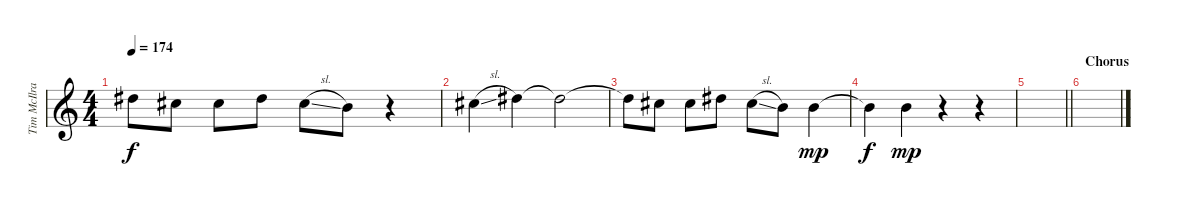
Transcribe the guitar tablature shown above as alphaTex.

\track ("Tim McIlrath - Vocals" "Tim McIlra") {instrument distortionguitar}
\staff {score}
\tuning (Eb4 Bb3 Gb3 Db3 Ab2 Eb2) {hide}
\ts (4 4)
\tempo 174
\clef g2
\ks c
5.2{t}.8{dy f} 3.2.8 3.2.8 5.2.8 3.2{sl}.8 1.2.8 r.4 |
3.2{sl}.4 5.2.4 5.2{t}.2 |
5.2{t}.8 3.2.8 3.2.8 5.2.8 3.2{sl}.8 1.2.8 1.2.4{dy mp} |
1.2{t}.4{dy f} 1.2.4{dy mp} r.4 r.4 |
\barLineRight lightlight
|
\section ("" "Chorus")
